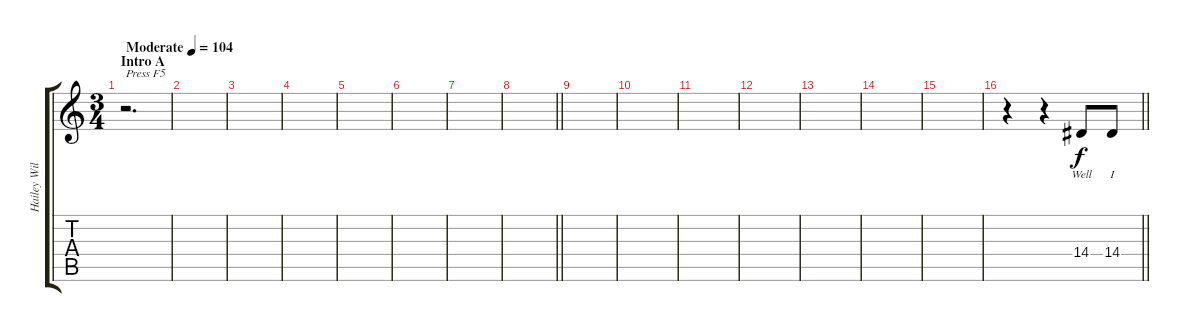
\track ("Hailey Williams - Vocals" "Hailey Wil") {mute instrument altosax}
\staff {score tabs}
\tuning (Eb4 Bb3 Gb3 Db3 Ab2 Db2) {hide}
\ts (3 4)
\section ("" "Intro A")
\tempo (104 "Moderate")
\clef g2
\ks c
r.2{d txt "Press F5" dy f instrument altosax} |
|
|
|
|
|
|
\barLineRight lightlight
|
|
|
|
|
|
|
|
\barLineRight lightlight
r.4 r.4 14.4.8{lyrics (0 "Well") lyrics (1 "") lyrics (2 "") lyrics (3 "") lyrics (4 "")} 14.4.8{lyrics (0 "I") lyrics (1 "") lyrics (2 "") lyrics (3 "") lyrics (4 "")}
